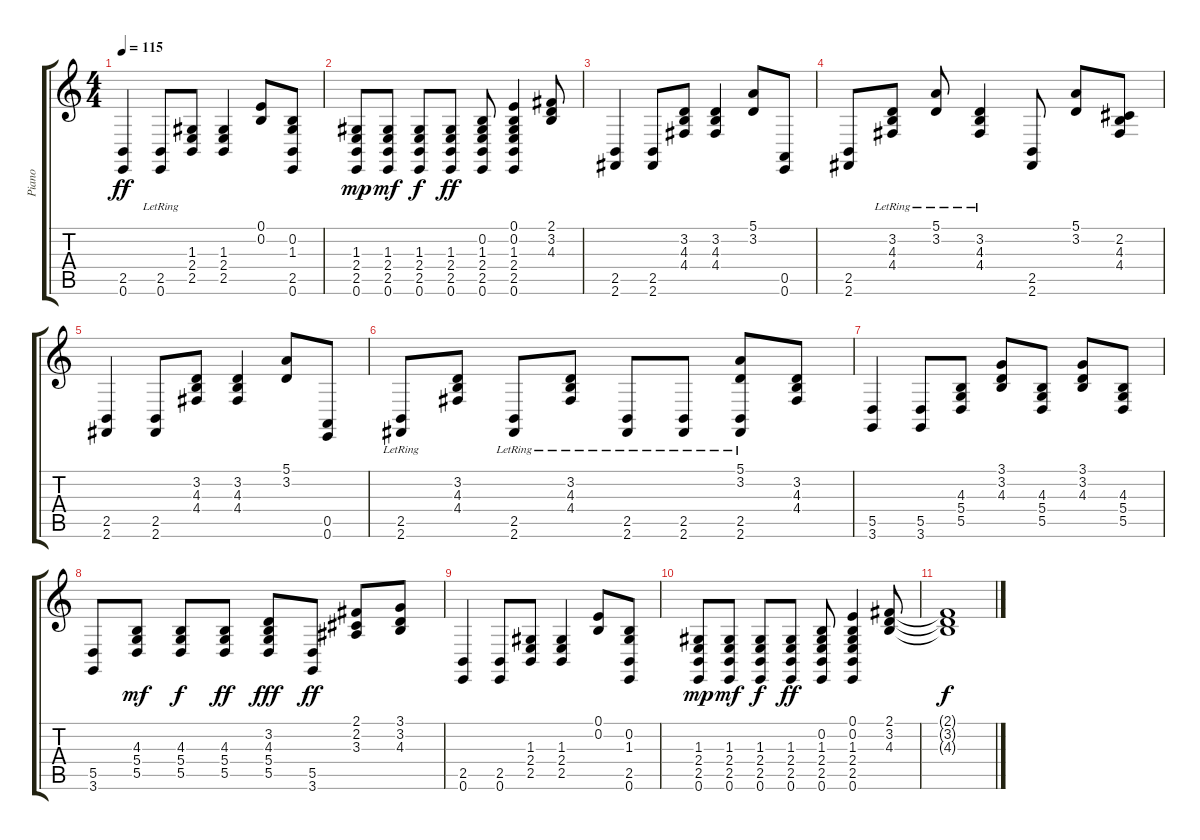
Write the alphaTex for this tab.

\track ("Piano" "Piano") {instrument brightacousticpiano}
\staff {score tabs}
\tuning (E4 B3 G3 D3 A2 E2) {hide}
\ts (4 4)
\tempo 115
\clef g2
\ks c
(2.5 0.6).4{dy ff} (2.5 0.6{lr}).8 (1.3 2.4 2.5).8 (1.3 2.4 2.5).4 (0.1 0.2).8 (0.2 1.3 2.5 0.6).8 |
(1.3 2.4 2.5 0.6).8{dy mp} (1.3 2.4 2.5 0.6).8{dy mf} (1.3 2.4 2.5 0.6).8{dy f} (1.3 2.4 2.5 0.6).8{dy ff} (0.2 1.3 2.4 2.5 0.6).8 (0.1 0.2 1.3 2.4 2.5 0.6).4 (2.1 3.2 4.3).8 |
(2.5 2.6).4 (2.5 2.6).8 (3.2 4.3 4.4).8 (3.2 4.3 4.4).4 (5.1 3.2).8 (0.5 0.6).8 |
(2.5 2.6).8 (3.2 4.3{lr} 4.4{lr}).8 (5.1{lr} 3.2).8 (3.2{lr} 4.3{lr} 4.4{lr}).4 (2.5 2.6).8 (5.1 3.2).8 (2.2 4.3 4.4).8 |
(2.5 2.6).4 (2.5 2.6).8 (3.2 4.3 4.4).8 (3.2 4.3 4.4).4 (5.1 3.2).8 (0.5 0.6).8 |
(2.5{lr} 2.6{lr}).8 (3.2 4.3 4.4).8 (2.5{lr} 2.6{lr}).8 (3.2 4.3{lr} 4.4).8 (2.5{lr} 2.6{lr}).8 (2.5{lr} 2.6{lr}).8 (5.1{lr} 3.2{lr} 2.5 2.6).8 (3.2 4.3 4.4).8 |
(5.5 3.6).4 (5.5 3.6).8 (4.3 5.4 5.5).8 (3.1 3.2 4.3).8 (4.3 5.4 5.5).8 (3.1 3.2 4.3).8 (4.3 5.4 5.5).8 |
(5.5 3.6).8 (4.3 5.4 5.5).8{dy mf} (4.3 5.4 5.5).8{dy f} (4.3 5.4 5.5).8{dy ff} (3.2 4.3 5.4 5.5).8{dy fff} (5.5 3.6).8{dy ff} (2.1 2.2 3.3).8 (3.1 3.2 4.3).8 |
(2.5 0.6).4 (2.5 0.6).8 (1.3 2.4 2.5).8 (1.3 2.4 2.5).4 (0.1 0.2).8 (0.2 1.3 2.5 0.6).8 |
(1.3 2.4 2.5 0.6).8{dy mp} (1.3 2.4 2.5 0.6).8{dy mf} (1.3 2.4 2.5 0.6).8{dy f} (1.3 2.4 2.5 0.6).8{dy ff} (0.2 1.3 2.4 2.5 0.6).8 (0.1 0.2 1.3 2.4 2.5 0.6).4 (2.1 3.2 4.3).8 |
(2.1{t} 3.2{t} 4.3{t}).1{dy f}
